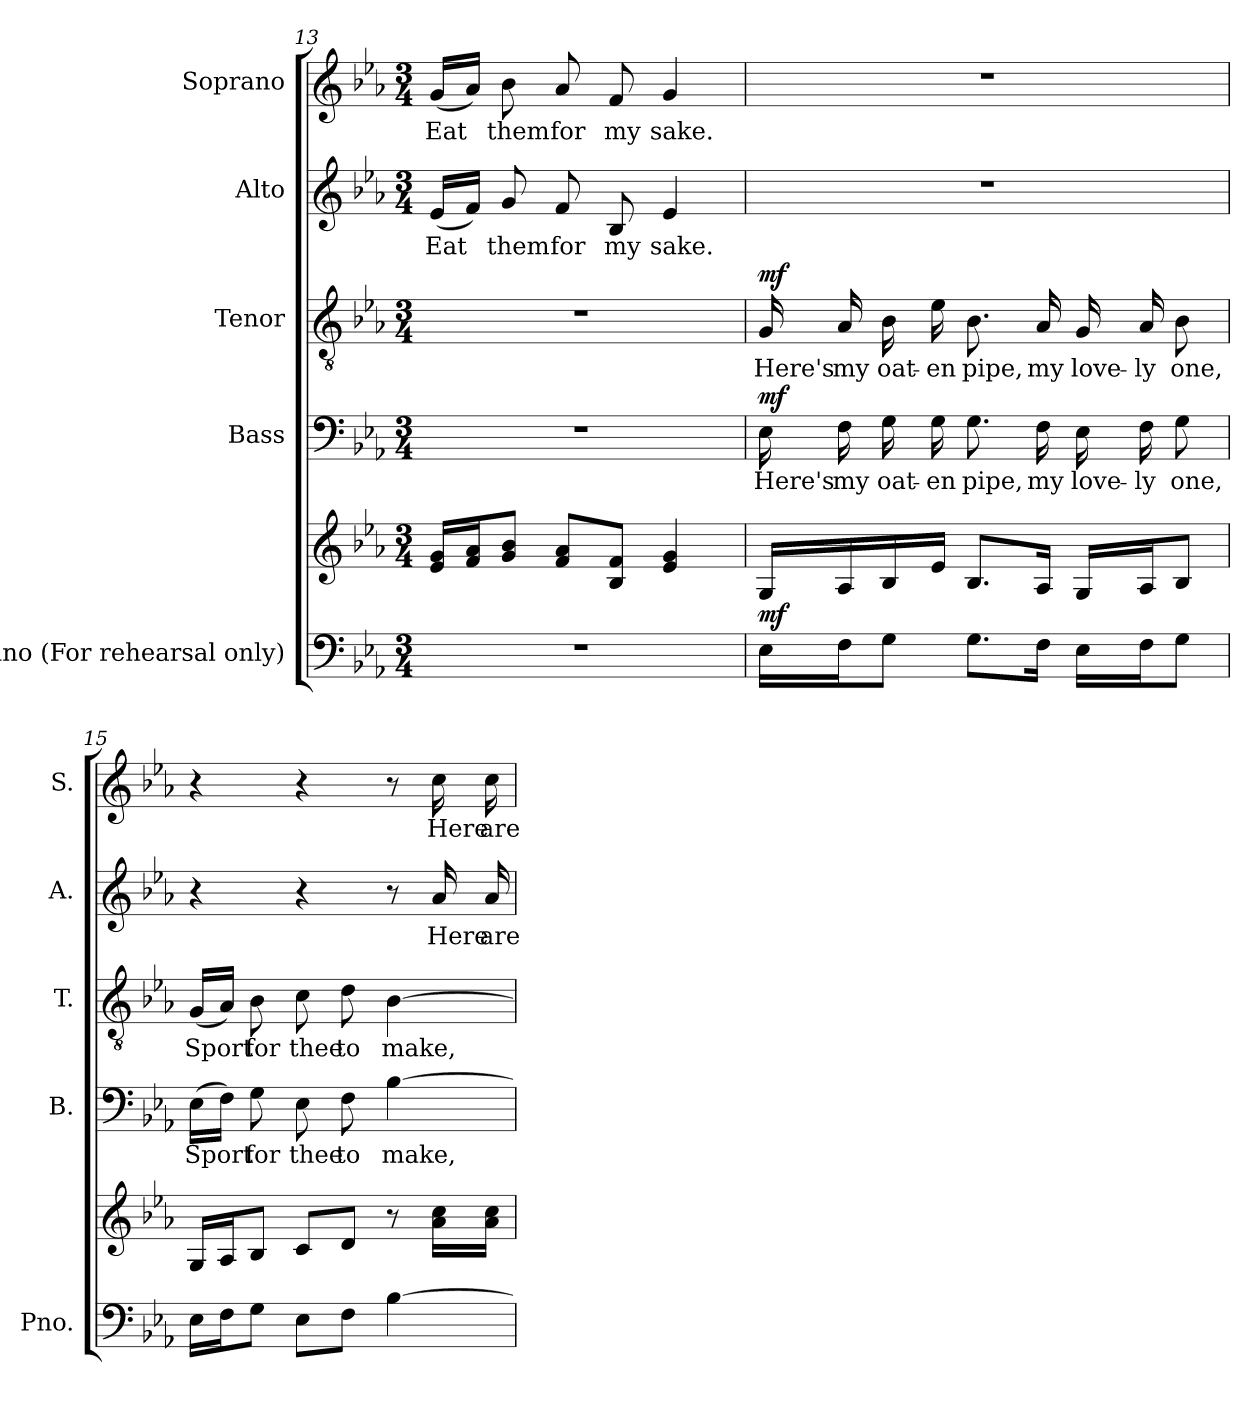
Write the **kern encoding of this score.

**kern	**kern	**dynam	**kern	**text	**dynam	**kern	**text	**dynam	**kern	**text	**kern	**text
*part5	*part5	*part5	*part4	*part4	*part4	*part3	*part3	*part3	*part2	*part2	*part1	*part1
*staff6	*staff5	*staff5/6	*staff4	*staff4	*staff4	*staff3	*staff3	*staff3	*staff2	*staff2	*staff1	*staff1
*I"Piano (For rehearsal only)	*	*	*I"Bass	*	*	*I"Tenor	*	*	*I"Alto	*	*I"Soprano	*
*I'Pno.	*	*	*I'B.	*	*	*I'T.	*	*	*I'A.	*	*I'S.	*
*clefF4	*clefG2	*	*clefF4	*	*	*clefGv2	*	*	*clefG2	*	*clefG2	*
*	*	*	*	*	*	*ITrd7c12	*	*	*	*	*	*
*k[b-e-a-]	*k[b-e-a-]	*	*k[b-e-a-]	*	*	*k[b-e-a-]	*	*	*k[b-e-a-]	*	*k[b-e-a-]	*
*E-:	*E-:	*	*E-:	*	*	*E-:	*	*	*E-:	*	*E-:	*
*M3/4	*M3/4	*	*M3/4	*	*	*M3/4	*	*	*M3/4	*	*M3/4	*
=13	=13	=13	=13	=13	=13	=13	=13	=13	=13	=13	=13	=13
!LO:N:vis=1	!	!	!LO:N:vis=1	!	!	!LO:N:vis=1	!	!	!	!	!	!
!	!	!	!	!	!	!	!	!	!	!LO:LY:b:color=#000000	!	!
!	!	!	!	!	!	!	!	!	!	!	!	!LO:LY:b:color=#000000
2.r	16e-i/ 16giLL	.	2.r	.	.	2.r	.	.	(16e-i/LL	Eat	(16gi/LL	Eat
.	16fi/ 16a-iJ	.	.	.	.	.	.	.	16fi/JJ)	.	16a-i/JJ)	.
!	!	!	!	!	!	!	!	!	!	!LO:LY:b:color=#000000	!	!
!	!	!	!	!	!	!	!	!	!	!	!	!LO:LY:b:color=#000000
.	8gi/ 8b-iJ	.	.	.	.	.	.	.	8gi/	them	8b-i\	them
!	!	!	!	!	!	!	!	!	!	!LO:LY:b:color=#000000	!	!
!	!	!	!	!	!	!	!	!	!	!	!	!LO:LY:b:color=#000000
.	8fi/ 8a-iL	.	.	.	.	.	.	.	8fi/	for	8a-i/	for
!	!	!	!	!	!	!	!	!	!	!LO:LY:b:color=#000000	!	!
!	!	!	!	!	!	!	!	!	!	!	!	!LO:LY:b:color=#000000
.	8B-i/ 8fiJ	.	.	.	.	.	.	.	8B-i/	my	8fi/	my
!	!	!	!	!	!	!	!	!	!	!LO:LY:b:color=#000000	!	!
!	!	!	!	!	!	!	!	!	!	!	!	!LO:LY:b:color=#000000
.	4e-i/ 4gi	.	.	.	.	.	.	.	4e-i/	sake.	4gi/	sake.
!!LO:LB:g=z
=14	=14	=14	=14	=14	=14	=14	=14	=14	=14	=14	=14	=14
!	!	!	!	!LO:LY:b:color=#000000	!	!	!	!	!	!	!	!
!	!	!	!	!	!	!	!LO:LY:b:color=#000000	!	!LO:N:vis=1	!	!LO:N:vis=1	!
16E-i\LL	16Gi/LL	mf	16E-i\	Here's	mf	16GGi/	Here's	mf	2.r	.	2.r	.
!	!	!	!	!LO:LY:b:color=#000000	!	!	!	!	!	!	!	!
!	!	!	!	!	!	!	!LO:LY:b:color=#000000	!	!	!	!	!
16Fi\J	16A-i/	.	16Fi\	my	.	16AA-i/	my	.	.	.	.	.
!	!	!	!	!LO:LY:b:color=#000000	!	!	!	!	!	!	!	!
!	!	!	!	!	!	!	!LO:LY:b:color=#000000	!	!	!	!	!
8Gi\J	16B-i/	.	16Gi\	oat-	.	16BB-i\	oat-	.	.	.	.	.
!	!	!	!	!LO:LY:b:color=#000000	!	!	!	!	!	!	!	!
!	!	!	!	!	!	!	!LO:LY:b:color=#000000	!	!	!	!	!
.	16e-i/JJ	.	16Gi\	-en	.	16E-i\	-en	.	.	.	.	.
!	!	!	!	!LO:LY:b:color=#000000	!	!	!	!	!	!	!	!
!	!	!	!	!	!	!	!LO:LY:b:color=#000000	!	!	!	!	!
8.Gi\L	8.B-i/L	.	8.Gi\	pipe,	.	8.BB-i\	pipe,	.	.	.	.	.
!	!	!	!	!LO:LY:b:color=#000000	!	!	!	!	!	!	!	!
!	!	!	!	!	!	!	!LO:LY:b:color=#000000	!	!	!	!	!
16Fi\Jk	16A-i/Jk	.	16Fi\	my	.	16AA-i/	my	.	.	.	.	.
!	!	!	!	!LO:LY:b:color=#000000	!	!	!	!	!	!	!	!
!	!	!	!	!	!	!	!LO:LY:b:color=#000000	!	!	!	!	!
16E-i\LL	16Gi/LL	.	16E-i\	love-	.	16GGi/	love-	.	.	.	.	.
!	!	!	!	!LO:LY:b:color=#000000	!	!	!	!	!	!	!	!
!	!	!	!	!	!	!	!LO:LY:b:color=#000000	!	!	!	!	!
16Fi\J	16A-i/J	.	16Fi\	-ly	.	16AA-i/	-ly	.	.	.	.	.
!	!	!	!	!LO:LY:b:color=#000000	!	!	!	!	!	!	!	!
!	!	!	!	!	!	!	!LO:LY:b:color=#000000	!	!	!	!	!
8Gi\J	8B-i/J	.	8Gi\	one,	.	8BB-i\	one,	.	.	.	.	.
=15	=15	=15	=15	=15	=15	=15	=15	=15	=15	=15	=15	=15
!	!	!	!	!LO:LY:b:color=#000000	!	!	!	!	!	!	!	!
!	!	!	!	!	!	!	!LO:LY:b:color=#000000	!	!	!	!	!
16E-i\LL	16Gi/LL	.	(16E-i\LL	Sport	.	(16GGi/LL	Sport	.	4r	.	4r	.
16Fi\J	16A-i/J	.	16Fi\JJ)	.	.	16AA-i/JJ)	.	.	.	.	.	.
!	!	!	!	!LO:LY:b:color=#000000	!	!	!	!	!	!	!	!
!	!	!	!	!	!	!	!LO:LY:b:color=#000000	!	!	!	!	!
8Gi\J	8B-i/J	.	8Gi\	for	.	8BB-i\	for	.	.	.	.	.
!	!	!	!	!LO:LY:b:color=#000000	!	!	!	!	!	!	!	!
!	!	!	!	!	!	!	!LO:LY:b:color=#000000	!	!	!	!	!
8E-i\L	8ci/L	.	8E-i\	thee	.	8Ci\	thee	.	4r	.	4r	.
!	!	!	!	!LO:LY:b:color=#000000	!	!	!	!	!	!	!	!
!	!	!	!	!	!	!	!LO:LY:b:color=#000000	!	!	!	!	!
8Fi\J	8di/J	.	8Fi\	to	.	8Di\	to	.	.	.	.	.
!	!	!	!	!LO:LY:b:color=#000000	!	!	!	!	!	!	!	!
!	!	!	!	!	!	!	!LO:LY:b:color=#000000	!	!	!	!	!
[4B-i\	8r	.	[4B-i\	make,	.	[4BB-i\	make,	.	8r	.	8r	.
!	!	!	!	!	!	!	!	!	!	!LO:LY:b:color=#000000	!	!
!	!	!	!	!	!	!	!	!	!	!	!	!LO:LY:b:color=#000000
.	16a-i\ 16cciLL	.	.	.	.	.	.	.	16a-i/	Here	16cci\	Here
!	!	!	!	!	!	!	!	!	!	!LO:LY:b:color=#000000	!	!
!	!	!	!	!	!	!	!	!	!	!	!	!LO:LY:b:color=#000000
.	16a-i\ 16cciJJ	.	.	.	.	.	.	.	16a-i/	are	16cci\	are
=	=	=	=	=	=	=	=	=	=	=	=	=
*-	*-	*-	*-	*-	*-	*-	*-	*-	*-	*-	*-	*-
